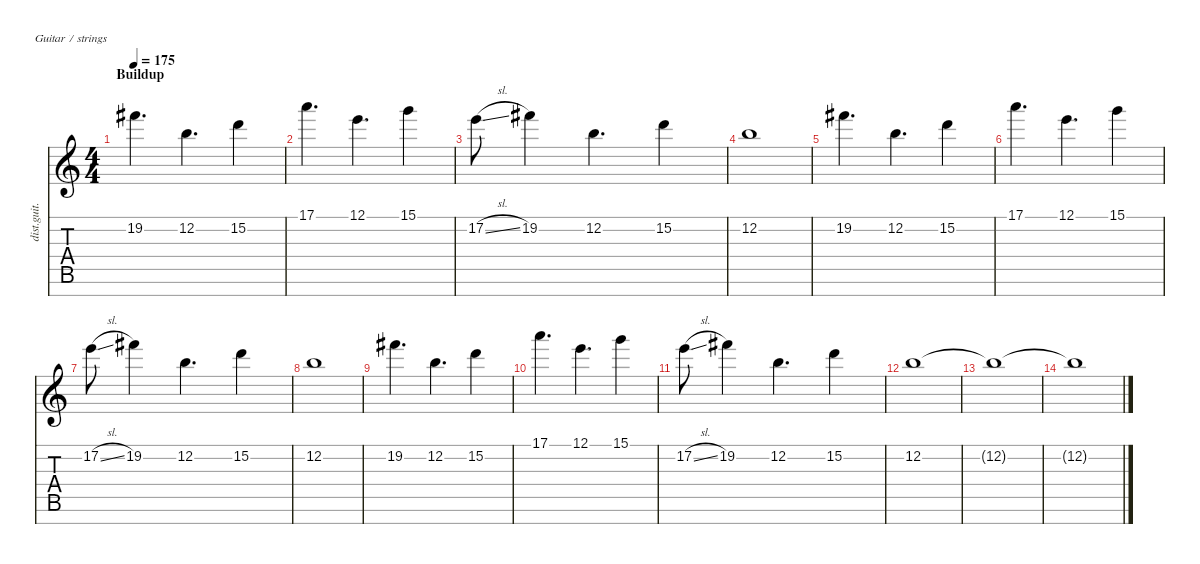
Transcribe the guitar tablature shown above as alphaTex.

\defaultSystemsLayout 4
\hideDynamics
\bracketExtendMode nobrackets
\track ("Distortion Guitar - Zoli" "dist.guit.") {instrument distortionguitar}
\staff {score tabs}
\tuning (E4 B3 G3 D3 A2 E2 B1)
\ts (4 4)
\section ("" "Buildup")
\tempo 175
\clef g2
\ks c
19.2{acc #}.4{d dy ff} 12.2.4{d} 15.2.4 |
17.1.4{d} 12.1.4{d} 15.1.4 |
17.2{sl}.8 19.2{acc #}.4 12.2.4{d} 15.2.4 |
12.2.1 |
19.2{acc #}.4{d} 12.2.4{d} 15.2.4 |
17.1.4{d} 12.1.4{d} 15.1.4 |
17.2{sl}.8 19.2{acc #}.4 12.2.4{d} 15.2.4 |
12.2.1 |
19.2{acc #}.4{d} 12.2.4{d} 15.2.4 |
17.1.4{d} 12.1.4{d} 15.1.4 |
17.2{sl}.8 19.2{acc #}.4 12.2.4{d} 15.2.4 |
12.2.1 |
12.2{t}.1 |
12.2{t}.1
